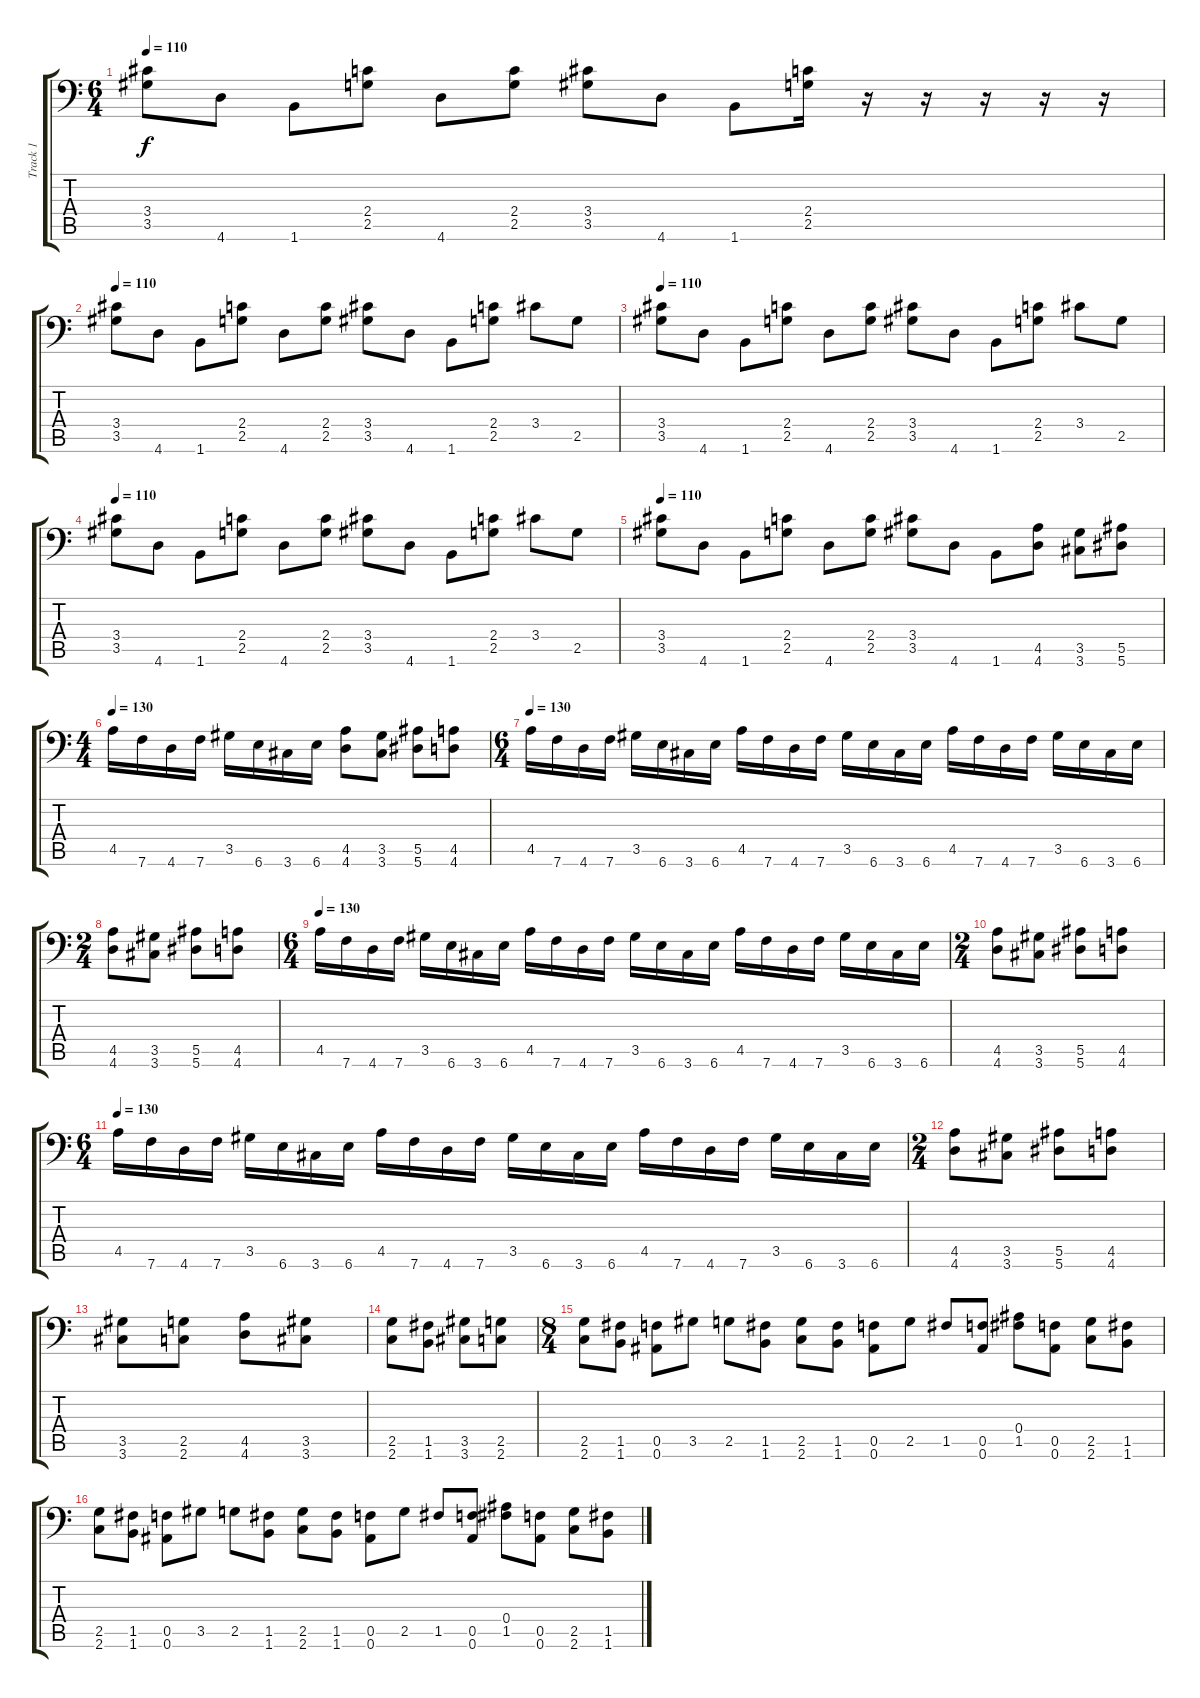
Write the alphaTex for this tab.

\track ("Track 1" "Track 1") {instrument overdrivenguitar}
\staff {score tabs}
\tuning (C4 G3 Eb3 Bb2 F2 Bb1) {hide}
\ts (6 4)
\tempo 110
\clef f4
\ks c
(3.4 3.5).8{dy f} 4.6.8 1.6.8 (2.4 2.5).8 4.6.8 (2.4 2.5).8 (3.4 3.5).8 4.6.8 1.6.8 (2.4 2.5).16 r.16 r.16 r.16 r.16 r.16 |
\tempo 110
(3.4 3.5).8 4.6.8 1.6.8 (2.4 2.5).8 4.6.8 (2.4 2.5).8 (3.4 3.5).8 4.6.8 1.6.8 (2.4 2.5).8 3.4.8 2.5.8 |
\tempo 110
(3.4 3.5).8 4.6.8 1.6.8 (2.4 2.5).8 4.6.8 (2.4 2.5).8 (3.4 3.5).8 4.6.8 1.6.8 (2.4 2.5).8 3.4.8 2.5.8 |
\tempo 110
(3.4 3.5).8 4.6.8 1.6.8 (2.4 2.5).8 4.6.8 (2.4 2.5).8 (3.4 3.5).8 4.6.8 1.6.8 (2.4 2.5).8 3.4.8 2.5.8 |
\tempo 110
(3.4 3.5).8 4.6.8 1.6.8 (2.4 2.5).8 4.6.8 (2.4 2.5).8 (3.4 3.5).8 4.6.8 1.6.8 (4.5 4.6).8 (3.5 3.6).8 (5.5 5.6).8 |
\ts (4 4)
\tempo 130
4.5.16 7.6.16 4.6.16 7.6.16 3.5.16 6.6.16 3.6.16 6.6.16 (4.5 4.6).8 (3.5 3.6).8 (5.5 5.6).8 (4.5 4.6).8 |
\ts (6 4)
\tempo 130
4.5.16 7.6.16 4.6.16 7.6.16 3.5.16 6.6.16 3.6.16 6.6.16 4.5.16 7.6.16 4.6.16 7.6.16 3.5.16 6.6.16 3.6.16 6.6.16 4.5.16 7.6.16 4.6.16 7.6.16 3.5.16 6.6.16 3.6.16 6.6.16 |
\ts (2 4)
(4.5 4.6).8 (3.5 3.6).8 (5.5 5.6).8 (4.5 4.6).8 |
\ts (6 4)
\tempo 130
4.5.16 7.6.16 4.6.16 7.6.16 3.5.16 6.6.16 3.6.16 6.6.16 4.5.16 7.6.16 4.6.16 7.6.16 3.5.16 6.6.16 3.6.16 6.6.16 4.5.16 7.6.16 4.6.16 7.6.16 3.5.16 6.6.16 3.6.16 6.6.16 |
\ts (2 4)
(4.5 4.6).8 (3.5 3.6).8 (5.5 5.6).8 (4.5 4.6).8 |
\ts (6 4)
\tempo 130
4.5.16 7.6.16 4.6.16 7.6.16 3.5.16 6.6.16 3.6.16 6.6.16 4.5.16 7.6.16 4.6.16 7.6.16 3.5.16 6.6.16 3.6.16 6.6.16 4.5.16 7.6.16 4.6.16 7.6.16 3.5.16 6.6.16 3.6.16 6.6.16 |
\ts (2 4)
(4.5 4.6).8 (3.5 3.6).8 (5.5 5.6).8 (4.5 4.6).8 |
(3.5 3.6).8 (2.5 2.6).8 (4.5 4.6).8 (3.5 3.6).8 |
(2.5 2.6).8 (1.5 1.6).8 (3.5 3.6).8 (2.5 2.6).8 |
\ts (8 4)
(2.5 2.6).8 (1.5 1.6).8 (0.5 0.6).8 3.5.8 2.5.8 (1.5 1.6).8 (2.5 2.6).8 (1.5 1.6).8 (0.5 0.6).8 2.5.8 1.5.8 (0.5 0.6).8 (0.4 1.5).8 (0.5 0.6).8 (2.5 2.6).8 (1.5 1.6).8 |
(2.5 2.6).8 (1.5 1.6).8 (0.5 0.6).8 3.5.8 2.5.8 (1.5 1.6).8 (2.5 2.6).8 (1.5 1.6).8 (0.5 0.6).8 2.5.8 1.5.8 (0.5 0.6).8 (0.4 1.5).8 (0.5 0.6).8 (2.5 2.6).8 (1.5 1.6).8
